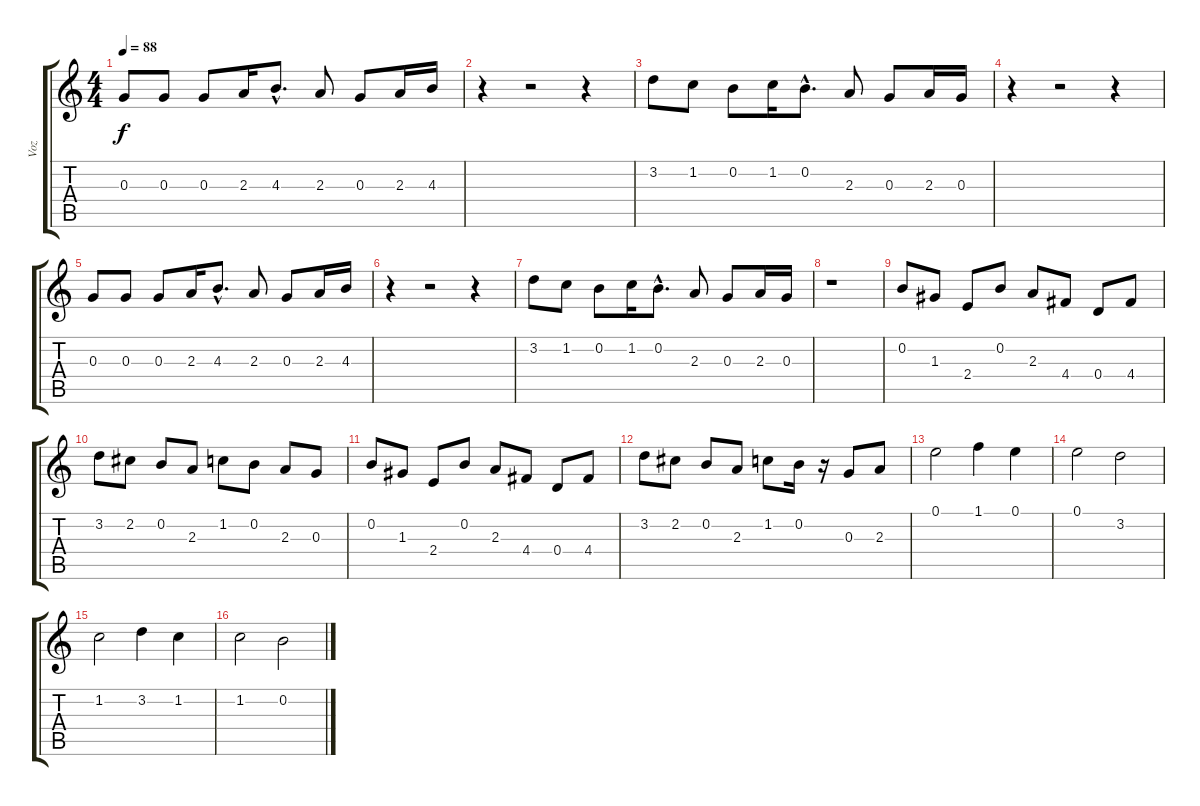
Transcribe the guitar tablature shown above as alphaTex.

\track ("Voz" "Voz") {instrument acousticguitarsteel}
\staff {score tabs}
\tuning (E4 B3 G3 D3 A2 E2) {hide}
\ts (4 4)
\tempo 88
\clef g2
\ks c
0.3.8{dy f} 0.3.8 0.3.8 2.3.16 4.3{hac}.8{d} 2.3.8 0.3.8 2.3.16 4.3.16 |
r.4 r.2 r.4 |
3.2.8 1.2.8 0.2.8 1.2.16 0.2{hac}.8{d} 2.3.8 0.3.8 2.3.16 0.3.16 |
r.4 r.2 r.4 |
0.3.8 0.3.8 0.3.8 2.3.16 4.3{hac}.8{d} 2.3.8 0.3.8 2.3.16 4.3.16 |
r.4 r.2 r.4 |
3.2.8 1.2.8 0.2.8 1.2.16 0.2{hac}.8{d} 2.3.8 0.3.8 2.3.16 0.3.16 |
r.1 |
0.2.8 1.3.8 2.4.8 0.2.8 2.3.8 4.4.8 0.4.8 4.4.8 |
3.2.8 2.2.8 0.2.8 2.3.8 1.2.8 0.2.8 2.3.8 0.3.8 |
0.2.8 1.3.8 2.4.8 0.2.8 2.3.8 4.4.8 0.4.8 4.4.8 |
3.2.8 2.2.8 0.2.8 2.3.8 1.2.8 0.2.16 r.16 0.3.8 2.3.8 |
0.1.2 1.1.4 0.1.4 |
0.1.2 3.2.2 |
1.2.2 3.2.4 1.2.4 |
1.2.2 0.2.2
